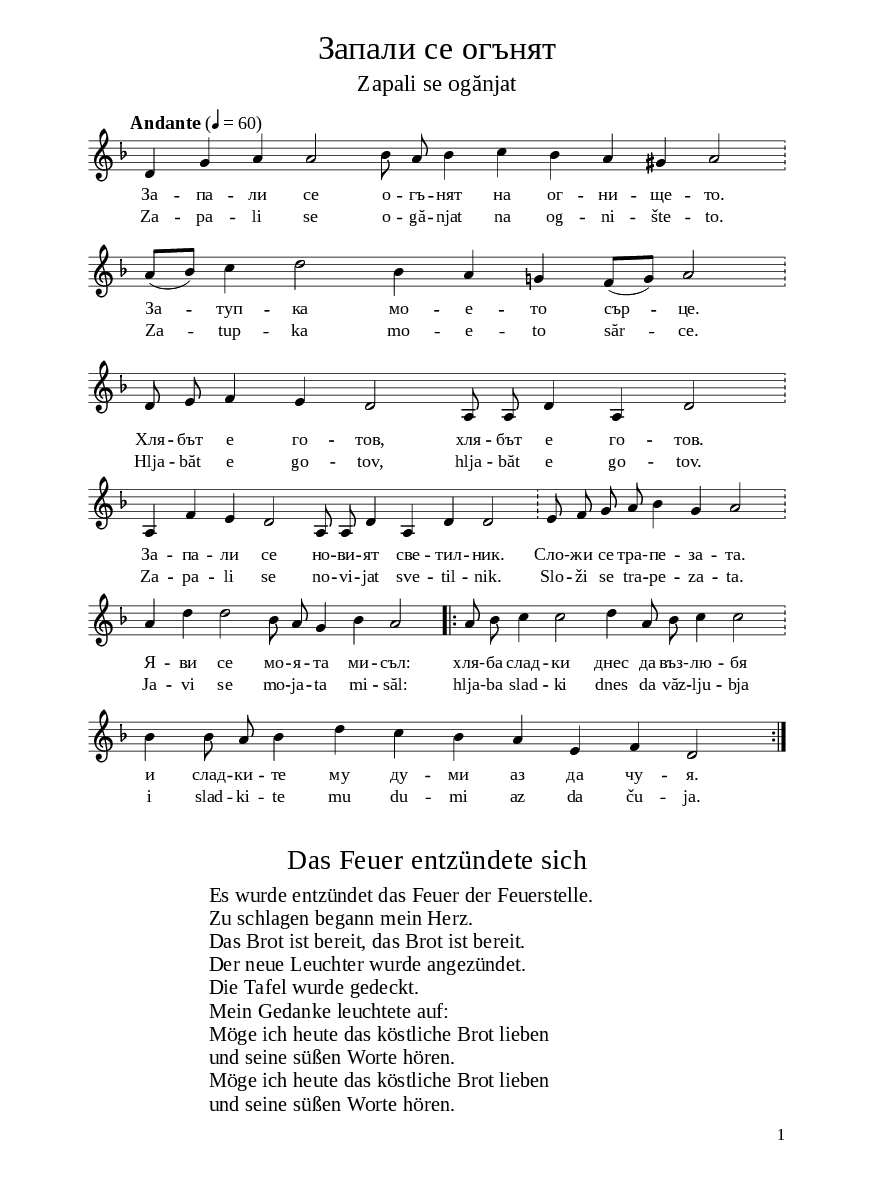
\version "2.24.4"

% include paper part and global functions
\include "include/globals.ily"

\bookpart {
  \label #'ref097
  \tocItem \markup "Запали се огънят – Zapali se ogănjat"
  \include "include/bookpart-paper.ily"
  \score {
    \include "include/score-layout.ily"

    \new Voice \absolute  {
      \clef treble
      \key d \minor
      \tempoFunc "Andante" 4 "60"
      \omit Score.TimeSignature
      \cadenzaOn % allows custom bar lines
      \autoBeamOff

      d'4 g'4 a' a'2 bes'8 a' bes'4 c'' bes' a'4 gis' a'2 \bar"!" \break

      a'8 [( bes' )]  c''4 d''2  bes'4 a' g' f'8 [( g' )]  a'2 \bar"!" \break

      d'8 e' f'4 e' d'2 a8 a d'4 a d'2 \bar"!" \break

      a4  f'4 e' d'2 a8 a d'4 a d'4 d'2  \bar"!"

      e'8 f' g' a' bes'4 g' a'2 \bar"!" \break

      a'4 d''4 d''2 bes'8 a' g'4 bes'4 a'2

      \bar ".|:" a'8 bes' c''4 c''2 d''4 a'8 bes' c''4 c''2  \bar "!"\break

      bes'4  bes'8 a' bes'4 d''  c''4 bes' a' e' f'4 d'2 \bar ":|."
    }

    \addlyrics {
      За -- па --
      ли се о -- гъ -- нят на ог -- ни -- ще -- то.
      За -- туп -- ка мо -- е -- то сър -- це. Хля --
      бът е го -- тов, хля -- бът е го -- тов. За --
      па -- ли се но -- ви -- ят све -- тил -- ник.
      "Сло-" -- жи се "тра-" -- пе -- за -- та. Я -- ви се
      мо -- я -- та ми -- съл: "хля-" -- ба слад -- ки
      днес да "въз-" -- лю -- бя и слад -- ки -- те му
      ду -- ми аз да чу -- я.
    }

    \addlyrics {
      Za -- pa --
      li se o -- gă -- njat na og -- ni -- šte -- to.
      Za -- tup -- ka mo -- e -- to săr -- ce. Hlja --
      băt e go -- tov, hlja -- băt e go -- tov. Za --
      pa -- li se no -- vi -- jat sve -- til -- nik.
      Slo -- ži se tra -- pe -- za -- ta. Ja -- vi se
      mo -- ja -- ta mi -- săl: "hlja-" -- ba slad -- ki
      dnes da văz -- lju -- bja i slad -- ki -- te mu
      du -- mi az da ču -- ja.
    }


    \header {
      title = \titleFunc "Запали се огънят" "Zapali se ogănjat"
    }

    \midi{}

  } % score

  \markup \empty-two

  \version "2.24.4"

\markup \fill-line { \fontsize #deTitleFontSize "Das Feuer entzündete sich" }
\markup \null
\markup \null

\markup \abs-fontsize #10 {

   \hspace #15
  \override #`(baseline-skip . ,deCoupletBaselineSkip)
  \column {
    \line { " " Es wurde entzündet das Feuer der Feuerstelle.  }

    \line { " " Zu schlagen begann mein Herz.}
    \line { " " Das Brot ist bereit, das Brot ist bereit. }

    \line { " " Der neue Leuchter wurde angezündet.  }

    \line { " "Die Tafel wurde gedeckt. }
    \line { " " Mein Gedanke leuchtete auf:  }

    \line { " "Möge ich heute das köstliche Brot lieben }

    \line { " "und seine süßen Worte hören.}
    \line { " "Möge ich heute das köstliche Brot lieben }

    \line { " "und seine süßen Worte hören.}


  }


}


} % bookpart
